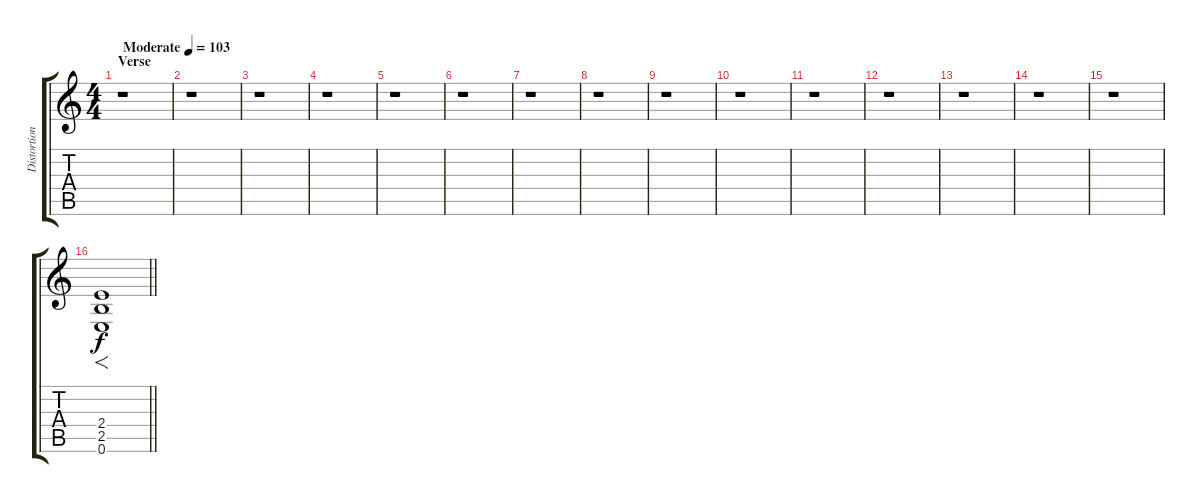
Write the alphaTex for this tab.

\track ("Distortion" "Distortion") {instrument distortionguitar}
\staff {score tabs}
\tuning (E4 B3 G3 D3 A2 E2) {hide}
\ts (4 4)
\section ("" "Verse")
\tempo (103 "Moderate")
\clef g2
\ks c
r.1{dy f instrument distortionguitar} |
r.1 |
r.1 |
r.1 |
r.1 |
r.1 |
r.1 |
r.1 |
r.1 |
r.1 |
r.1 |
r.1 |
r.1 |
r.1 |
r.1 |
\barLineRight lightlight
(2.4 2.5 0.6).1{f}
